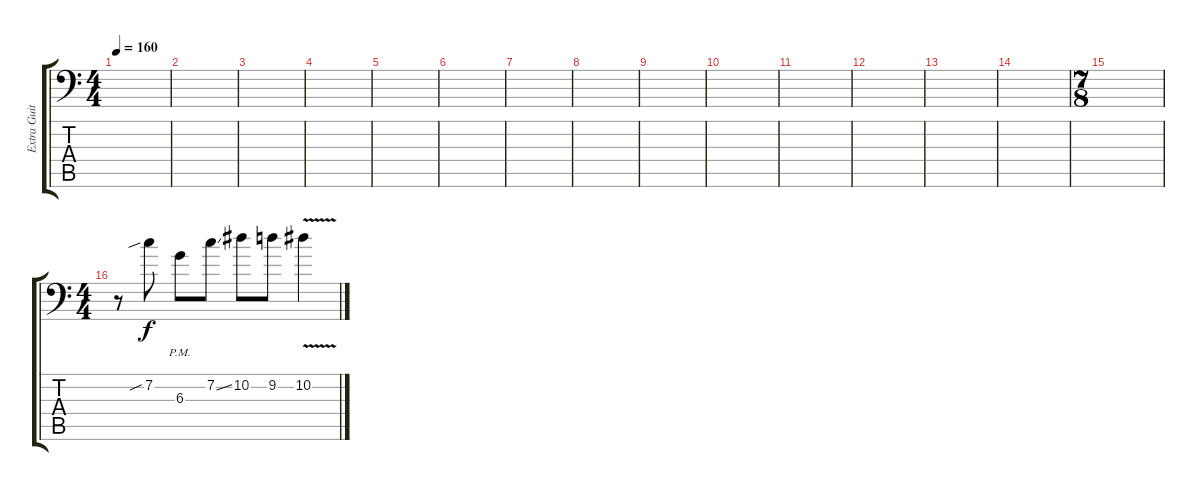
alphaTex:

\track ("Extra Guitar" "Extra Guit") {instrument overdrivenguitar}
\staff {score tabs}
\tuning (Bb3 F3 Db3 Ab2 Eb2 Ab1) {hide}
\ts (4 4)
\tempo 160
\clef f4
\ks c
|
|
|
|
|
|
|
|
|
|
|
|
|
|
\ts (7 8)
|
\ts (4 4)
r.8 7.2{sib}.8 6.3{pm}.8 7.2{ss}.8 10.2.8 9.2.8 10.2{v}.4
